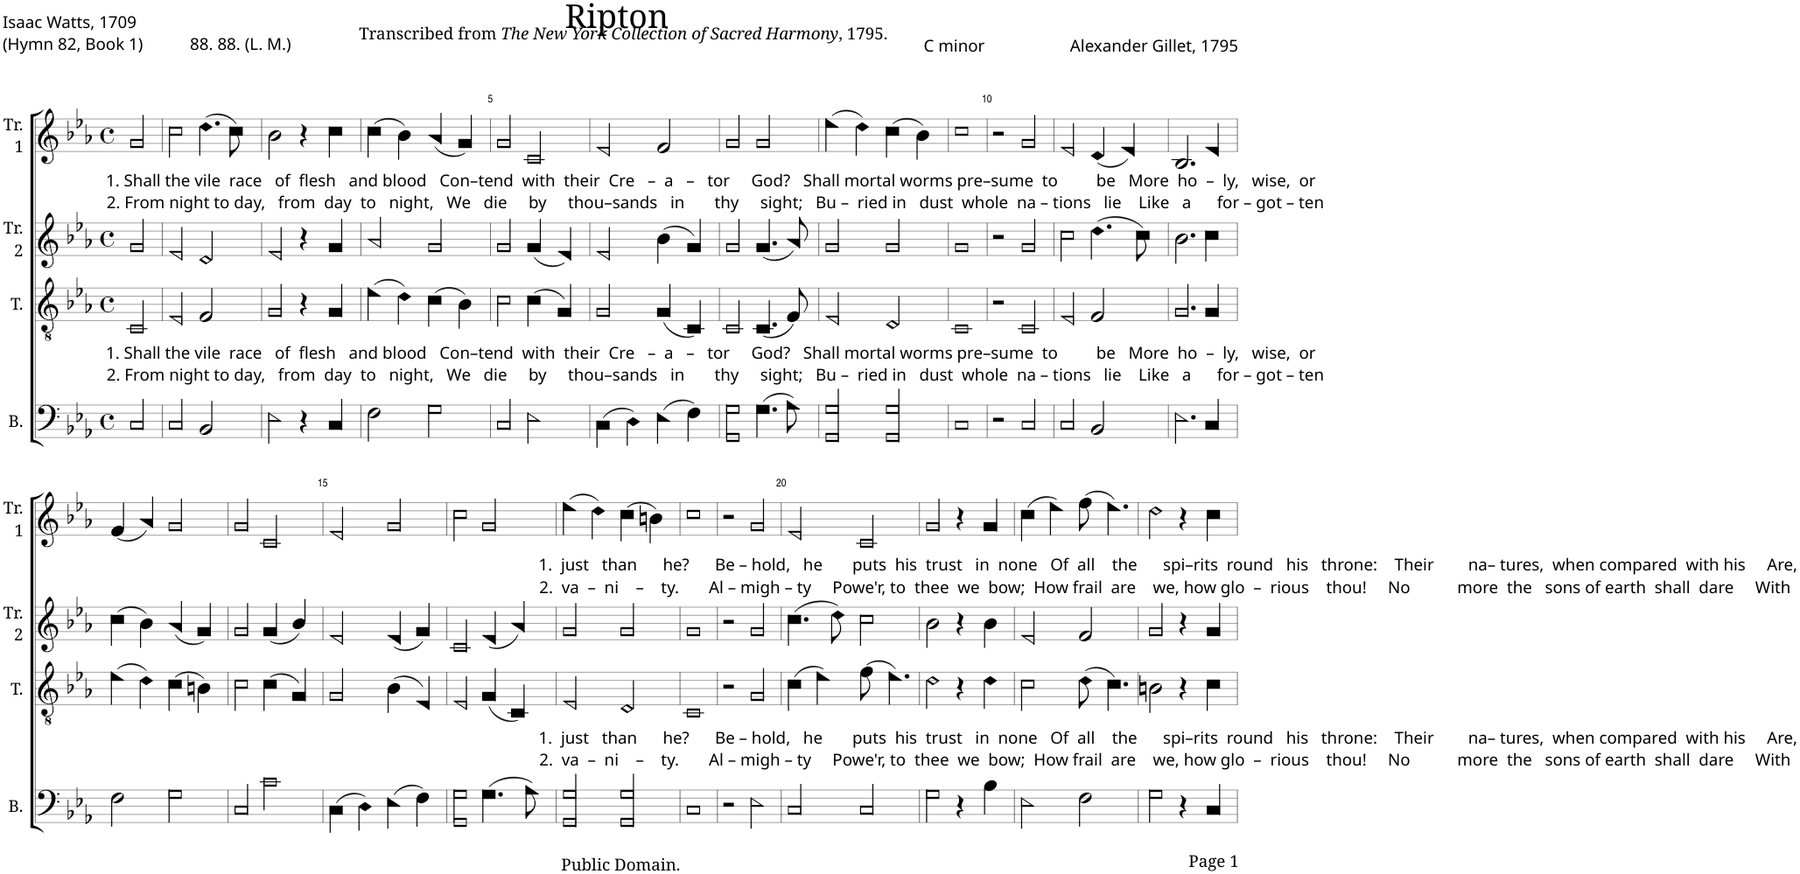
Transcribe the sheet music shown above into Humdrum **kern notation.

**kern	**kern	**kern	**kern
*part4	*part3	*part2	*part1
*staff4	*staff3	*staff2	*staff1
*I"B.	*I"T.	*I"Tr. 2	*I"Tr. 1
*I'B.	*I'T.	*I'Tr. 2	*I'Tr. 1
*clefF4	*clefGv2	*clefG2	*clefG2
*k[b-e-a-]	*k[b-e-a-]	*k[b-e-a-]	*k[b-e-a-]
*M4/4	*M4/4	*M4/4	*M4/4
*met(c)	*met(c)	*met(c)	*met(c)
=1	=1	=1	=1
!	!	!	!LO:TX:b:t=1. Shall the vile  race   of  flesh   and blood   Con–tend  with  their  Cre   –  a   –   tor     God?   Shall mortal worms pre–sume  to         be   More  ho  –  ly,   wise,  or
!	!	!	!LO:TX:b:t=2. From night to day,   from  day  to   night,   We   die     by     thou–sands   in       thy     sight;   Bu –  ried in   dust  whole  na – tions   lie    Like   a      for – got – ten
!	!LO:TX:b:t=1. Shall the vile  race   of  flesh   and blood   Con–tend  with  their  Cre   –  a   –   tor     God?   Shall mortal worms pre–sume  to         be   More  ho  –  ly,   wise,  or	!	!
!	!LO:TX:b:t=2. From night to day,   from  day  to   night,   We   die     by     thou–sands   in       thy     sight;   Bu –  ried in   dust  whole  na – tions   lie    Like   a      for – got – ten	!	!
2C!/	2C!/	2g!/	2g!/
=2	=2	=2	=2
2C!/	2E-!/	2e-!/	2cc!\
2BB-!/	2F!/	2d!/	(4.dd!\
.	.	.	8cc!\)
=3	=3	=3	=3
2E-!\	2G!/	2e-!/	2b-!\
4r	4r	4r	4r
4C!/	4G!/	4g!/	4cc!\
=4	=4	=4	=4
2F!\	(4e-!\	2a-!/	(4cc!\
.	4d!\)	.	4b-!\)
2G!\	(4c!\	2g!/	(4a-!/
.	4B-!\)	.	4g!/)
=5	=5	=5	=5
2C!/	2c!\	2g!/	2g!/
2E-!\	(4c!\	(4g!/	2c!/
.	4G!/)	4e-!/)	.
=6	=6	=6	=6
(4C!\	2G!/	2e-!/	2e-!/
4D!\)	.	.	.
(4E-!\	(4G!/	(4b-!\	2f!/
4F!\)	4C!/)	4g!/)	.
=7	=7	=7	=7
*^	*	*	*
2G!\	1GG!	2C!/	2g!/	2g!/
(4.G!\	.	(4.C!/	(4.g!/	2g!/
8A-!\)	.	8F!/)	8a-!/)	.
*v	*v	*	*	*
=8	=8	=8	=8
2GG!/ 2G!/	2E-!/	2g!/	(4ee-!\
.	.	.	4dd!\)
2GG!/ 2G!/	2D!/	2g!/	(4cc!\
.	.	.	4b-!\)
=9	=9	=9	=9
1C!	1C!	1g!	1cc!
=10	=10	=10	=10
2r	2r	2r	2r
2C!/	2C!/	2g!/	2g!/
=11	=11	=11	=11
2C!/	2E-!/	2cc!\	2e-!/
2BB-!/	2F!/	(4.dd!\	(4d!/
.	.	.	4e-!/)
.	.	8cc!\)	.
=12	=12	=12	=12
2.E-!\	2.G!/	2.b-!\	2.B-!/
4C!/	4G!/	4cc!\	4e-!/
!!LO:LB:g=z
=13	=13	=13	=13
2F!\	(4e-!\	(4cc!\	(4f!/
.	4d!\)	4b-!\)	4a-!/)
2G!\	(4c!\	(4a-!/	2g!/
.	4Bn!\)	4g!/)	.
=14	=14	=14	=14
2C!/	2c!\	2g!/	2g!/
2c!\	(4c!\	(4g!/	2c!/
.	4G!/)	4b-!/)	.
=15	=15	=15	=15
(4C!\	2G!/	2e-!/	2e-!/
4D!\)	.	.	.
(4E-!\	(4B-!\	(4e-!/	2g!/
4F!\)	4E-!/)	4g!/)	.
=16	=16	=16	=16
*^	*	*	*
2G!\	1GG!	2E-!/	2c!/	2cc!\
(4.G!\	.	(4G!/	(4e-!/	2g!/
.	.	4C!/)	4a-!/)	.
8A-!\)	.	.	.	.
*v	*v	*	*	*
=17	=17	=17	=17
!	!	!	!LO:TX:b:t=1.  just   than      he?      Be – hold,   he       puts  his  trust   in  none   Of  all    the      spi–rits  round   his   throne&colon;    Their        na– tures,  when compared  with his     Are,
!	!	!	!LO:TX:b:t=2.  va  –  ni    –    ty.       Al – migh – ty     Powe'r, to  thee  we  bow;  How frail  are    we, how glo  –  rious    thou!     No           more  the   sons of earth  shall  dare     With
!	!LO:TX:b:t=1.  just   than      he?      Be – hold,   he       puts  his  trust   in  none   Of  all    the      spi–rits  round   his   throne&colon;    Their        na– tures,  when compared  with his     Are,	!	!
!	!LO:TX:b:t=2.  va  –  ni    –    ty.       Al – migh – ty     Powe'r, to  thee  we  bow;  How frail  are    we, how glo  –  rious    thou!     No           more  the   sons of earth  shall  dare     With	!	!
2GG!/ 2G!/	2E-!/	2g!/	(4ee-!\
.	.	.	4dd!\)
2GG!/ 2G!/	2D!/	2g!/	(4cc!\
.	.	.	4bn!\)
=18	=18	=18	=18
1C!	1C!	1g!	1cc!
=19	=19	=19	=19
2r	2r	2r	2r
2E-!\	2G!/	2g!/	2g!/
=20	=20	=20	=20
2C!/	(4c!\	(4.cc!\	2e-!/
.	4e-!\)	.	.
.	.	8dd!\)	.
2C!/	(8f!\	2cc!\	2c!/
.	4.e-!\)	.	.
=21	=21	=21	=21
2G!\	2d!\	2b-!\	2g!/
4r	4r	4r	4r
4B-!\	4d!\	4b-!\	4g!/
=22	=22	=22	=22
2E-!\	2c!\	2e-!/	(4cc!\
.	.	.	4ee-!\)
2F!\	(8d!\	2f!/	(8ff!\
.	4.c!\)	.	4.ee-!\)
=23	=23	=23	=23
2G!\	2Bn!\	2g!/	2dd!\
4r	4r	4r	4r
4C!/	4c!\	4g!/	4cc!\
=	=	=	=
*-	*-	*-	*-
